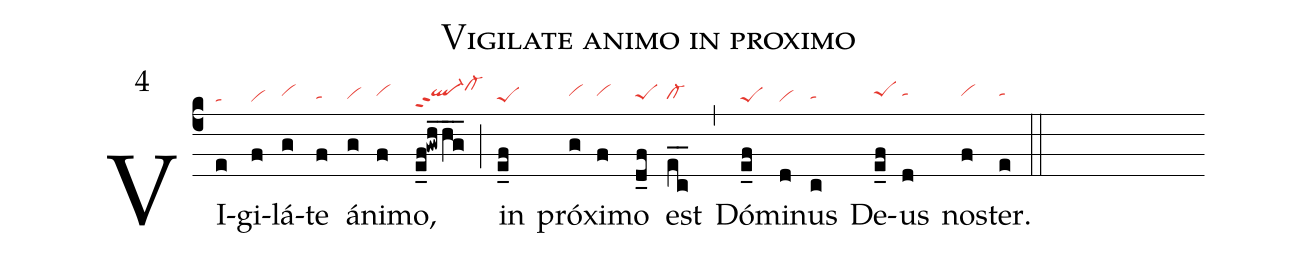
name: Vigilate animo in proximo;
mode: 4;
nabc-lines: 1;
%%
(c4)
VI(e|ta)gi(f|vi)lá(g|vihh)te(f|tahg) á(g|vihg)ni(f|vihh)mo,(e_f!gwhhg___|ql-hhppt2cl-hj) (;)
in(e_f|peS) pró(g|vihh)xi(f|vihh)mo(d_f|peShg) est(ec__|cl-hg) (,)
Dó(e_f|peS)mi(d|vi)nus(c|tahg) De(e_f|peShh)us(d|tahh) nos(f|vihh)ter.(e|tahh) (::)
